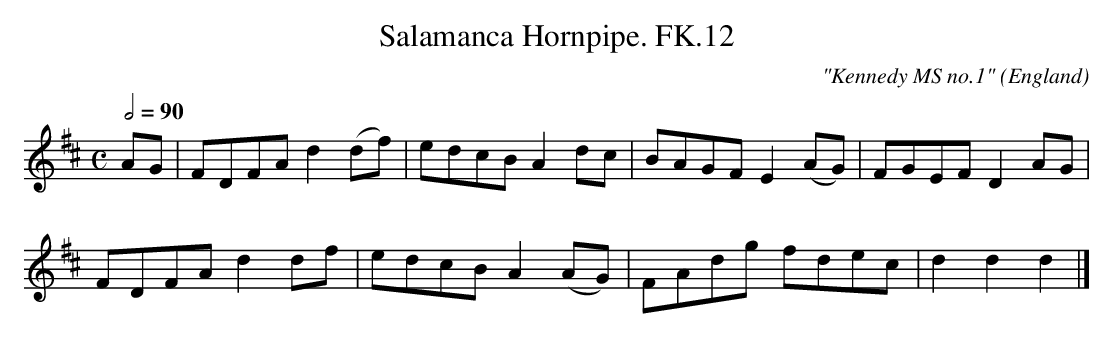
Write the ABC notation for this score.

X:1
T:Salamanca Hornpipe. FK.12
C:"Kennedy MS no.1"
L:1/8
M:C
O:England
Q:1/2=90
K:D
AG | FDFA d2 (df) | edcB A2 dc | BAGF E2 (AG) | FGEF D2 AG |!
FDFA d2 df| edcB A2 (AG) | FAdg fdec | d2 d2 d2 |]
